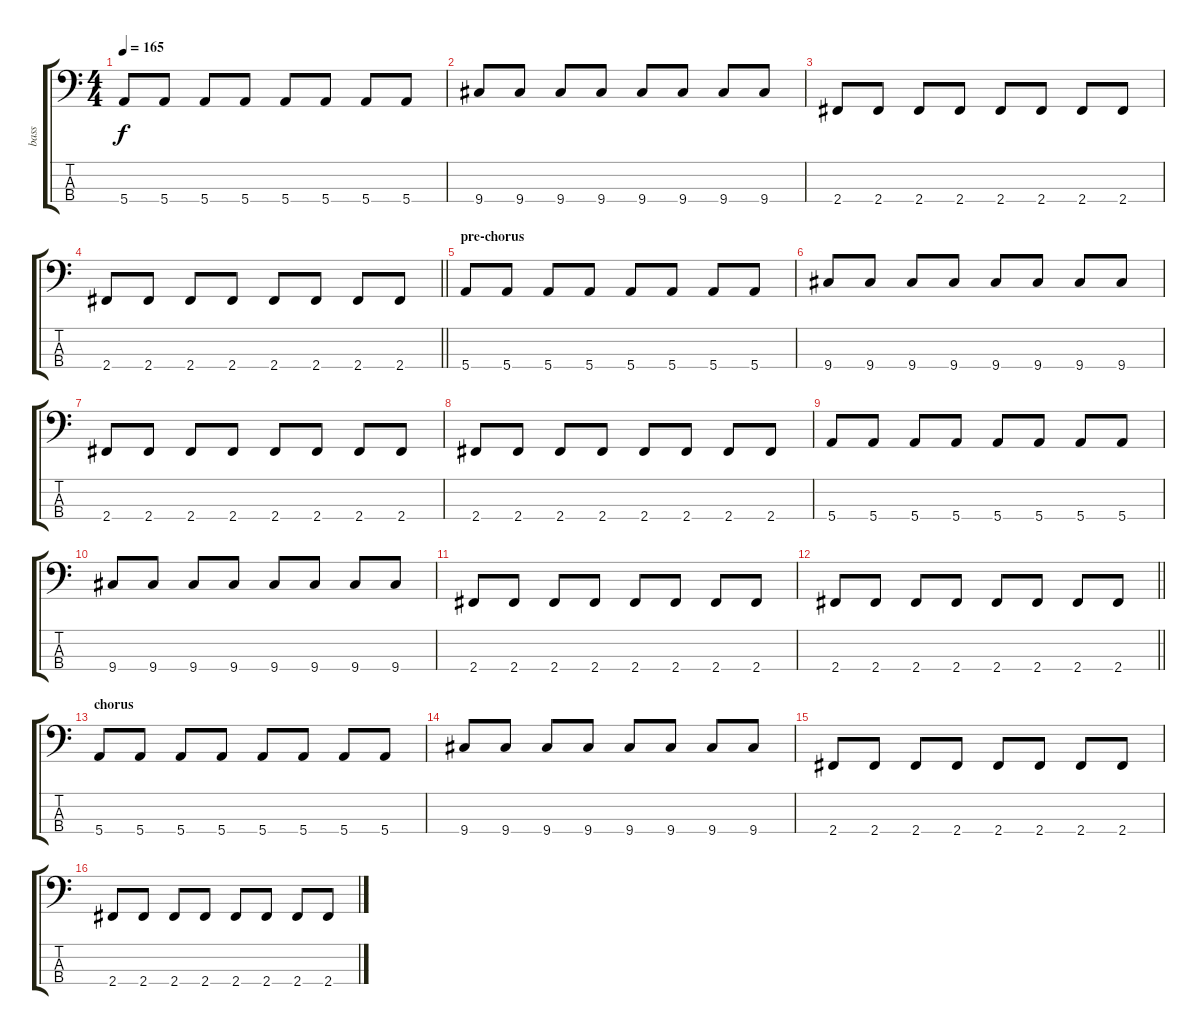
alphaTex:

\track ("bass" "bass") {instrument electricbasspick}
\staff {score tabs}
\tuning (G2 D2 A1 E1) {hide}
\ts (4 4)
\tempo 165
\clef f4
\ks c
5.4.8{dy f} 5.4.8 5.4.8 5.4.8 5.4.8 5.4.8 5.4.8 5.4.8 |
9.4.8 9.4.8 9.4.8 9.4.8 9.4.8 9.4.8 9.4.8 9.4.8 |
2.4.8 2.4.8 2.4.8 2.4.8 2.4.8 2.4.8 2.4.8 2.4.8 |
\barLineRight lightlight
2.4.8 2.4.8 2.4.8 2.4.8 2.4.8 2.4.8 2.4.8 2.4.8 |
\section ("" "pre-chorus")
5.4.8 5.4.8 5.4.8 5.4.8 5.4.8 5.4.8 5.4.8 5.4.8 |
9.4.8 9.4.8 9.4.8 9.4.8 9.4.8 9.4.8 9.4.8 9.4.8 |
2.4.8 2.4.8 2.4.8 2.4.8 2.4.8 2.4.8 2.4.8 2.4.8 |
2.4.8 2.4.8 2.4.8 2.4.8 2.4.8 2.4.8 2.4.8 2.4.8 |
5.4.8 5.4.8 5.4.8 5.4.8 5.4.8 5.4.8 5.4.8 5.4.8 |
9.4.8 9.4.8 9.4.8 9.4.8 9.4.8 9.4.8 9.4.8 9.4.8 |
2.4.8 2.4.8 2.4.8 2.4.8 2.4.8 2.4.8 2.4.8 2.4.8 |
\barLineRight lightlight
2.4.8 2.4.8 2.4.8 2.4.8 2.4.8 2.4.8 2.4.8 2.4.8 |
\section ("" "chorus")
5.4.8 5.4.8 5.4.8 5.4.8 5.4.8 5.4.8 5.4.8 5.4.8 |
9.4.8 9.4.8 9.4.8 9.4.8 9.4.8 9.4.8 9.4.8 9.4.8 |
2.4.8 2.4.8 2.4.8 2.4.8 2.4.8 2.4.8 2.4.8 2.4.8 |
2.4.8 2.4.8 2.4.8 2.4.8 2.4.8 2.4.8 2.4.8 2.4.8
